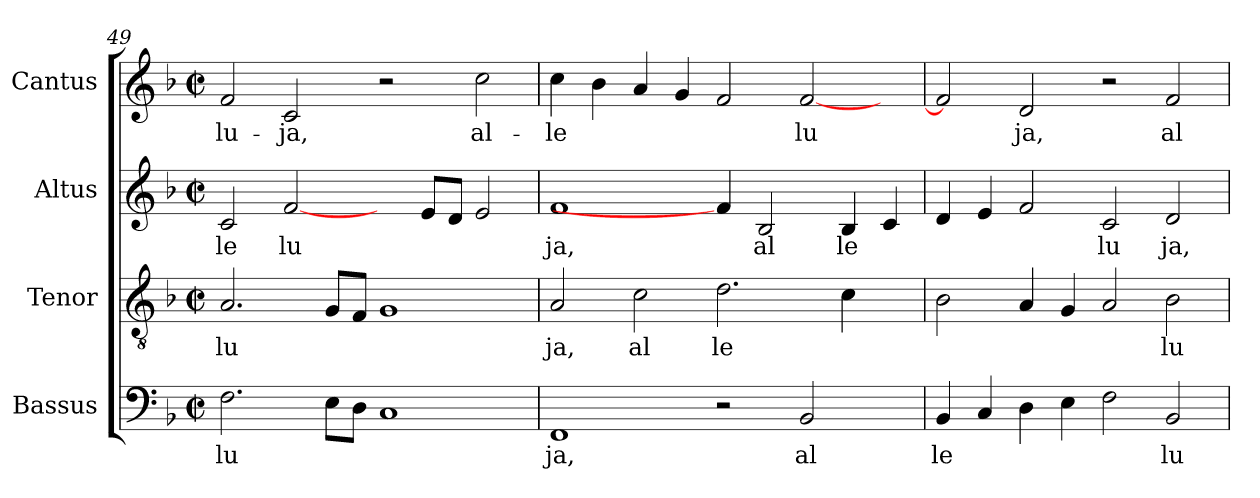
**kern	**text	**kern	**text	**kern	**text	**kern	**text
*part4	*part4	*part3	*part3	*part2	*part2	*part1	*part1
*staff4	*staff4	*staff3	*staff3	*staff2	*staff2	*staff1	*staff1
*I"Bassus	*	*I"Tenor	*	*I"Altus	*	*I"Cantus	*
!!LO:PB:g=z
*clefF4	*	*clefGv2	*	*clefG2	*	*clefG2	*
*k[b-]	*	*k[b-]	*	*k[b-]	*	*k[b-]	*
*F:	*	*F:	*	*F:	*	*F:	*
*M2/2	*	*M2/2	*	*M2/2	*	*M2/2	*
*met(c|)	*	*met(c|)	*	*met(c|)	*	*met(c|)	*
=49	=49	=49	=49	=49	=49	=49	=49
!	!LO:LY:b:cj	!	!LO:LY:b:cj	!	!LO:LY:b:cj	!	!LO:LY:b:cj
2.F\	lu	2.A/	-lu	2c/	le	2f/	lu-
!	!	!	!	!	!LO:LY:b:cj	!	!LO:LY:b:cj
.	.	.	.	[2f/	lu	2c/	-ja,
!	!LO:LY:b:cj	!	!LO:LY:b:cj	!	!	!	!
8E\L	.	8G/L	.	.	.	.	.
!	!LO:LY:b:cj	!	!LO:LY:b:cj	!	!	!	!
8D\J	.	8F/J	.	.	.	.	.
!	!LO:LY:b:cj	!	!LO:LY:b:cj	!	!	!	!
1C	.	1G	.	4ryy	.	2r	.
!	!	!	!	!	!LO:LY:b:cj	!	!
.	.	.	.	8e/L	.	.	.
!	!	!	!	!	!LO:LY:b:cj	!	!
.	.	.	.	8d/J	.	.	.
!	!	!	!	!	!LO:LY:b:cj	!	!LO:LY:b:cj
.	.	.	.	2e/	.	2cc\	al-
=50	=50	=50	=50	=50	=50	=50	=50
!	!LO:LY:b:cj	!	!LO:LY:b:cj	!	!LO:LY:b:cj	!	!LO:LY:b:cj
1FF	ja,	2A/	ja,	1f	ja,	4cc\	-le-
!	!	!	!	!	!	!	!LO:LY:b:cj
.	.	.	.	.	.	4b-\	--
!	!	!	!LO:LY:b:cj	!	!	!	!LO:LY:b:cj
.	.	2c\	al	.	.	4a/	--
!	!	!	!	!	!	!	!LO:LY:b:cj
.	.	.	.	.	.	4g/	--
!	!	!	!LO:LY:b:cj	!	!	!	!LO:LY:b:cj
2r	.	2.d\	le	4f/]	.	2f/	--
!	!	!	!	!	!LO:LY:b:cj	!	!
.	.	.	.	2B-/	al	.	.
!	!LO:LY:b:cj	!	!	!	!	!	!LO:LY:b:cj
2BB-/	al	.	.	.	.	[<2f/	-lu-
!	!	!	!LO:LY:b:cj	!	!LO:LY:b:cj	!	!
.	.	4c\	.	4B-/	le	.	.
!	!	!	!	!	!LO:LY:b:cj	!	!
4ryy	.	4ryy	.	4c/	.	4ryy	.
=51	=51	=51	=51	=51	=51	=51	=51
!	!LO:LY:b:cj	!	!LO:LY:b:cj	!	!LO:LY:b:cj	!	!LO:LY:b:cj
4BB-/	le	2B-\	.	4d/	.	2f/]	--
!	!LO:LY:b:cj	!	!	!	!LO:LY:b:cj	!	!
4C/	.	.	.	4e/	.	.	.
!	!LO:LY:b:cj	!	!LO:LY:b:cj	!	!LO:LY:b:cj	!	!LO:LY:b:cj
4D\	.	4A/	.	2f/	.	2d/	-ja,
!	!LO:LY:b:cj	!	!LO:LY:b:cj	!	!	!	!
4E\	.	4G/	.	.	.	.	.
!	!LO:LY:b:cj	!	!LO:LY:b:cj	!	!LO:LY:b:cj	!	!
2F\	.	2A/	.	2c/	lu	2r	.
!	!LO:LY:b:cj	!	!LO:LY:b:cj	!	!LO:LY:b:cj	!	!LO:LY:b:cj
2BB-/	lu	2B-\	lu	2d/	ja,	2f/	al-
=	=	=	=	=	=	=	=
*-	*-	*-	*-	*-	*-	*-	*-
